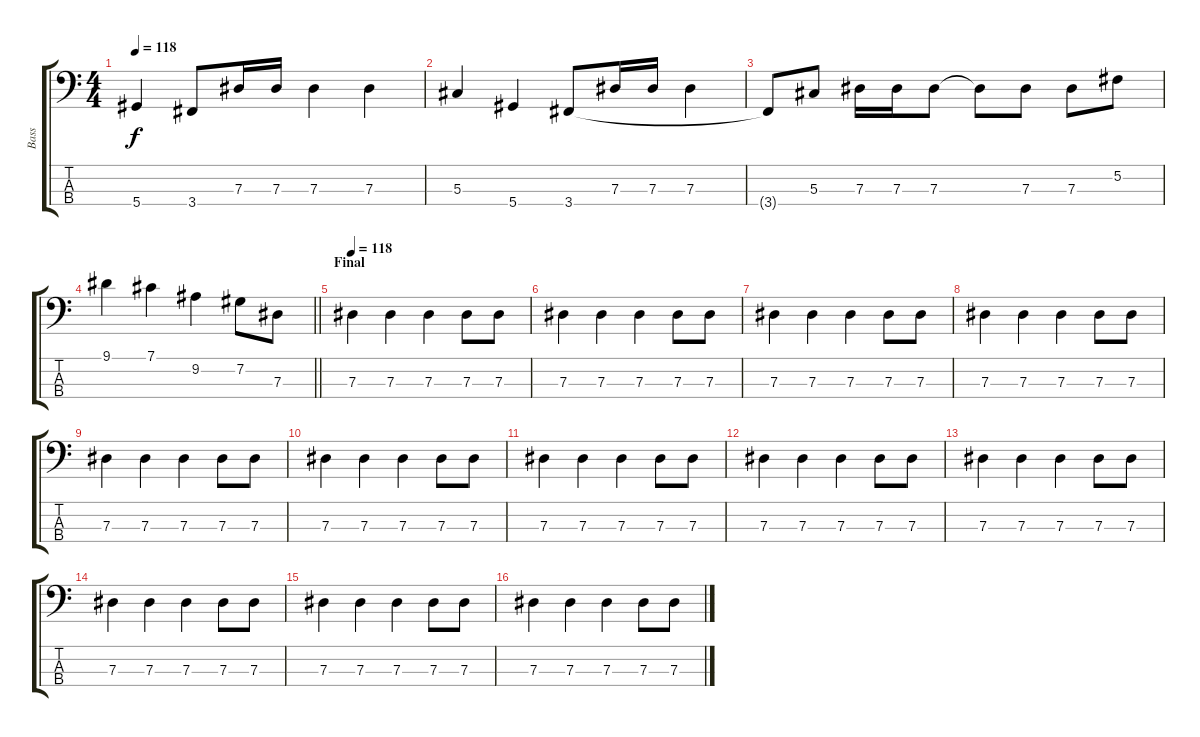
\track ("Bass" "Bass") {instrument electricbassfinger}
\staff {score tabs}
\tuning (Gb2 Db2 Ab1 Eb1) {hide}
\ts (4 4)
\tempo 118
\clef f4
\ks c
5.4.4{dy f} 3.4.8 7.3.16 7.3.16 7.3.4 7.3.4 |
5.3.4 5.4.4 3.4.8 7.3.16 7.3.16 7.3.4 |
3.4{t}.8 5.3.8 7.3.16 7.3.16 7.3.8 7.3{t}.8 7.3.8 7.3.8 5.2.8 |
\barLineRight lightlight
9.1.4 7.1.4 9.2.4 7.2.8 7.3.8 |
\section ("" "Final")
\tempo 118
7.3.4 7.3.4 7.3.4 7.3.8 7.3.8 |
7.3.4 7.3.4 7.3.4 7.3.8 7.3.8 |
7.3.4 7.3.4 7.3.4 7.3.8 7.3.8 |
7.3.4 7.3.4 7.3.4 7.3.8 7.3.8 |
7.3.4 7.3.4 7.3.4 7.3.8 7.3.8 |
7.3.4 7.3.4 7.3.4 7.3.8 7.3.8 |
7.3.4 7.3.4 7.3.4 7.3.8 7.3.8 |
7.3.4 7.3.4 7.3.4 7.3.8 7.3.8 |
7.3.4 7.3.4 7.3.4 7.3.8 7.3.8 |
7.3.4 7.3.4 7.3.4 7.3.8 7.3.8 |
7.3.4 7.3.4 7.3.4 7.3.8 7.3.8 |
7.3.4 7.3.4 7.3.4 7.3.8 7.3.8
